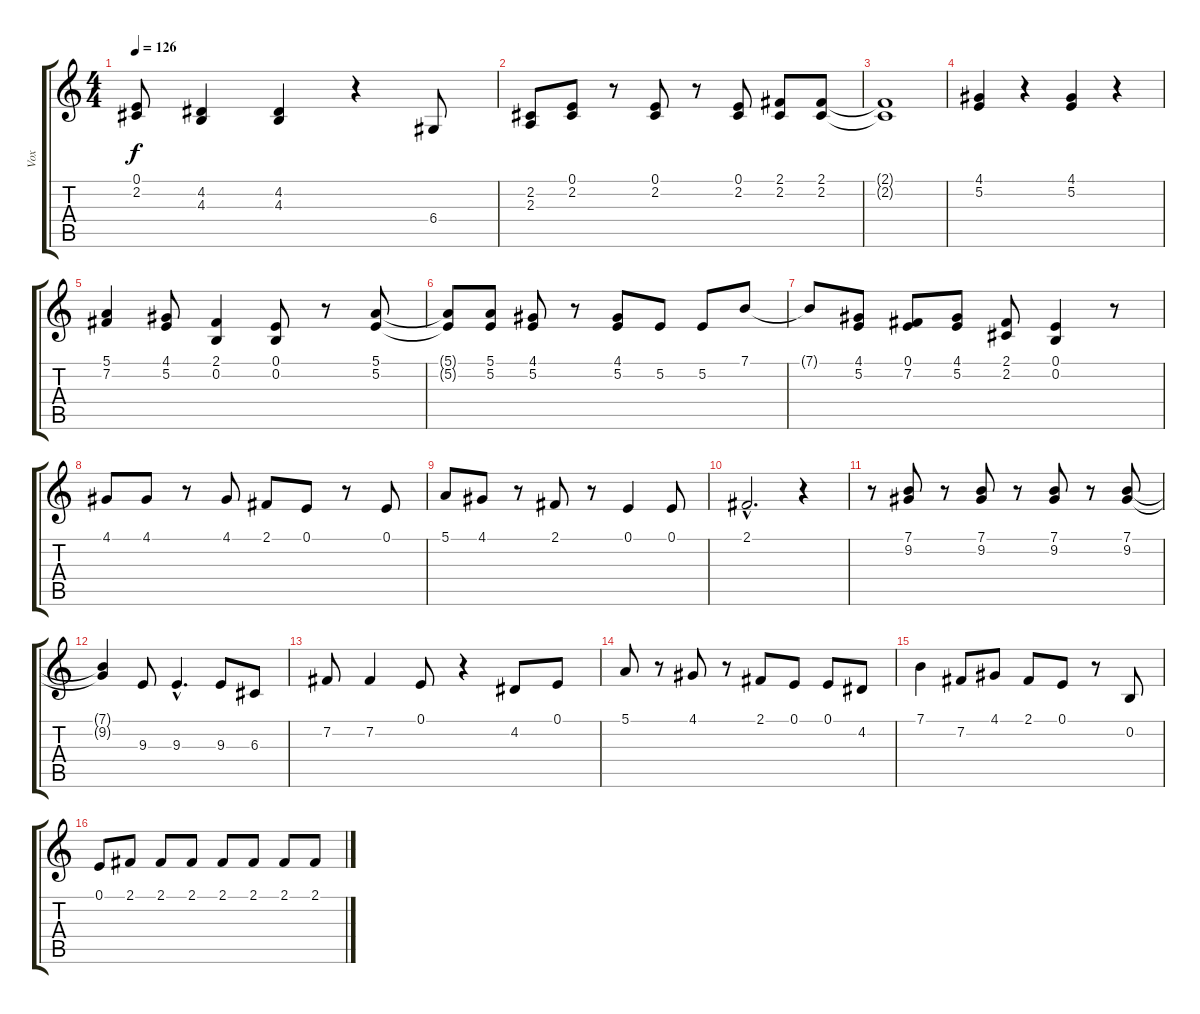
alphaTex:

\track ("Vox" "Vox") {instrument drawbarorgan}
\staff {score tabs}
\tuning (E4 B3 G3 D3 A2 E2) {hide}
\ts (4 4)
\tempo 126
\clef g2
\ks c
(0.1{t} 2.2{t}).8{dy f} (4.2 4.3).4 (4.2 4.3).4 r.4 6.4.8 |
(2.2 2.3).8 (0.1 2.2).8 r.8 (0.1 2.2).8 r.8 (0.1 2.2).8 (2.1 2.2).8 (2.1 2.2).8 |
(2.1{t} 2.2{t}).1 |
(4.1 5.2).4 r.4 (4.1 5.2).4 r.4 |
(5.1 7.2).4 (4.1 5.2).8 (2.1 0.2).4 (0.1 0.2).8 r.8 (5.1 5.2).8 |
(5.1{t} 5.2{t}).8 (5.1 5.2).8 (4.1 5.2).8 r.8 (4.1 5.2).8 5.2.8 5.2.8 7.1.8 |
7.1{t}.8 (4.1 5.2).8 (0.1 7.2).8 (4.1 5.2).8 (2.1 2.2).8 (0.1 0.2).4 r.8 |
4.1.8 4.1.8 r.8 4.1.8 2.1.8 0.1.8 r.8 0.1.8 |
5.1.8 4.1.8 r.8 2.1.8 r.8 0.1.4 0.1.8 |
2.1{hac}.2{d} r.4 |
r.8 (7.1 9.2).8 r.8 (7.1 9.2).8 r.8 (7.1 9.2).8 r.8 (7.1 9.2).8 |
(7.1{t} 9.2{t}).4 9.3.8 9.3{hac}.4{d} 9.3.8 6.3.8 |
7.2.8 7.2.4 0.1.8 r.4 4.2.8 0.1.8 |
5.1.8 r.8 4.1.8 r.8 2.1.8 0.1.8 0.1.8 4.2.8 |
7.1.4 7.2.8 4.1.8 2.1.8 0.1.8 r.8 0.2.8 |
0.1.8 2.1.8 2.1.8 2.1.8 2.1.8 2.1.8 2.1.8 2.1.8
